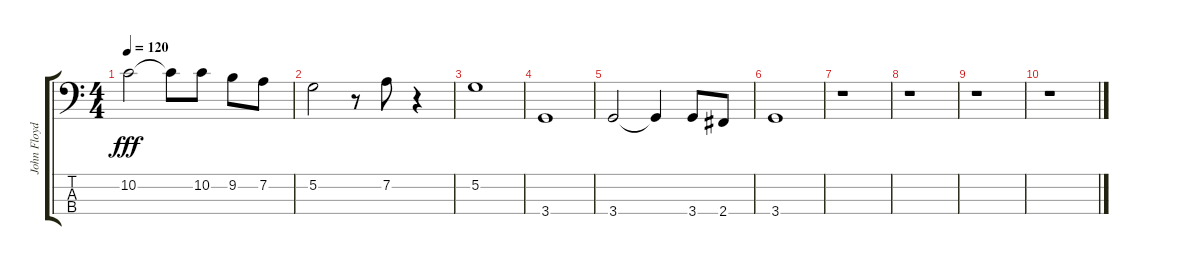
\track ("John Floyd" "John Floyd") {instrument acousticguitarsteel}
\staff {score tabs}
\tuning (G2 D2 A1 E1) {hide}
\ts (4 4)
\tempo 120
\clef f4
\ks c
10.2.2{dy fff} 10.2{t}.8 10.2.8 9.2.8 7.2.8 |
5.2.2 r.8 7.2.8 r.4 |
5.2.1 |
3.4.1 |
3.4.2 3.4{t}.4 3.4.8 2.4.8 |
3.4.1 |
r.1 |
r.1 |
r.1 |
r.1
